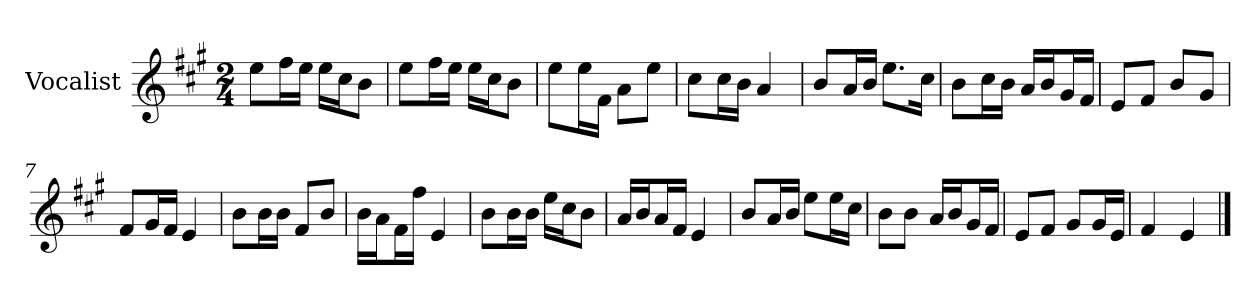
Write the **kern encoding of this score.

**kern
*part1
*staff1
*I"Vocalist
*k[f#c#g#]
*A:
*M2/4
=
8eeL
16ff#L
16eeJJ
16eeLL
16cc#J
8bJ
=1
8eeL
16ff#L
16eeJJ
16eeLL
16cc#J
8bJ
=2
8eeL
16eeL
16f#JJ
8aL
8eeJ
=3
8cc#L
16cc#L
16bJJ
4a
=4
8bL
16aL
16bJJ
8.eeL
16cc#Jk
=5
8bL
16cc#L
16bJJ
16aLL
16bJ
16g#L
16f#JJ
=6
8eL
8f#J
8bL
8g#J
=7
8f#L
16g#L
16f#JJ
4e
=8
8bL
16bL
16bJJ
8f#L
8bJ
=9
16bLL
16aJ
16f#L
16ff#JJ
4e
=10
8bL
16bL
16bJJ
16eeLL
16cc#J
8bJ
=11
16aLL
16bJ
16aL
16f#JJ
4e
=12
8bL
16aL
16bJJ
8eeL
16eeL
16cc#JJ
=13
8bL
8bJ
16aLL
16bJ
16g#L
16f#JJ
=14
8eL
8f#J
8g#L
16g#L
16eJJ
=15
4f#
4e
==
*-
